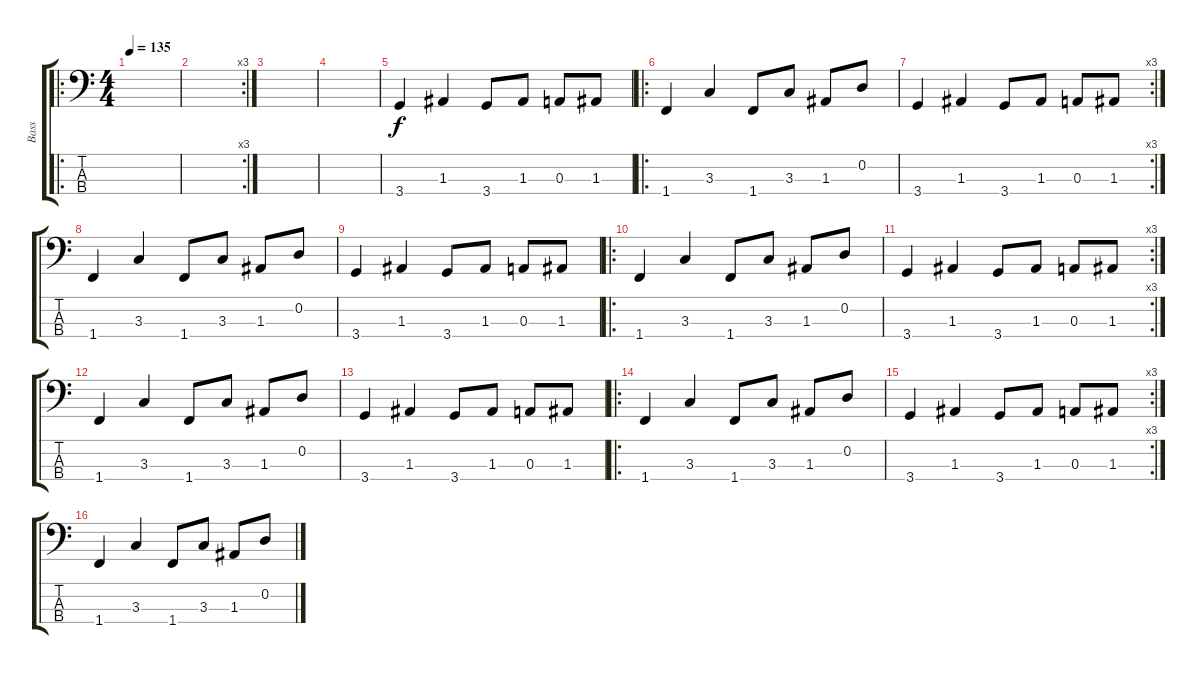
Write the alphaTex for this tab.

\track ("Bass" "Bass") {instrument electricbassfinger}
\staff {score tabs}
\tuning (G2 D2 A1 E1) {hide}
\ro
\ts (4 4)
\tempo 135
\clef f4
\ks c
|
\rc 3
|
|
|
3.4.4 1.3.4 3.4.8 1.3.8 0.3.8 1.3.8 |
\ro
1.4.4 3.3.4 1.4.8 3.3.8 1.3.8 0.2.8 |
\rc 3
3.4.4 1.3.4 3.4.8 1.3.8 0.3.8 1.3.8 |
1.4.4 3.3.4 1.4.8 3.3.8 1.3.8 0.2.8 |
3.4.4 1.3.4 3.4.8 1.3.8 0.3.8 1.3.8 |
\ro
1.4.4 3.3.4 1.4.8 3.3.8 1.3.8 0.2.8 |
\rc 3
3.4.4 1.3.4 3.4.8 1.3.8 0.3.8 1.3.8 |
1.4.4 3.3.4 1.4.8 3.3.8 1.3.8 0.2.8 |
3.4.4 1.3.4 3.4.8 1.3.8 0.3.8 1.3.8 |
\ro
1.4.4 3.3.4 1.4.8 3.3.8 1.3.8 0.2.8 |
\rc 3
3.4.4 1.3.4 3.4.8 1.3.8 0.3.8 1.3.8 |
1.4.4 3.3.4 1.4.8 3.3.8 1.3.8 0.2.8
